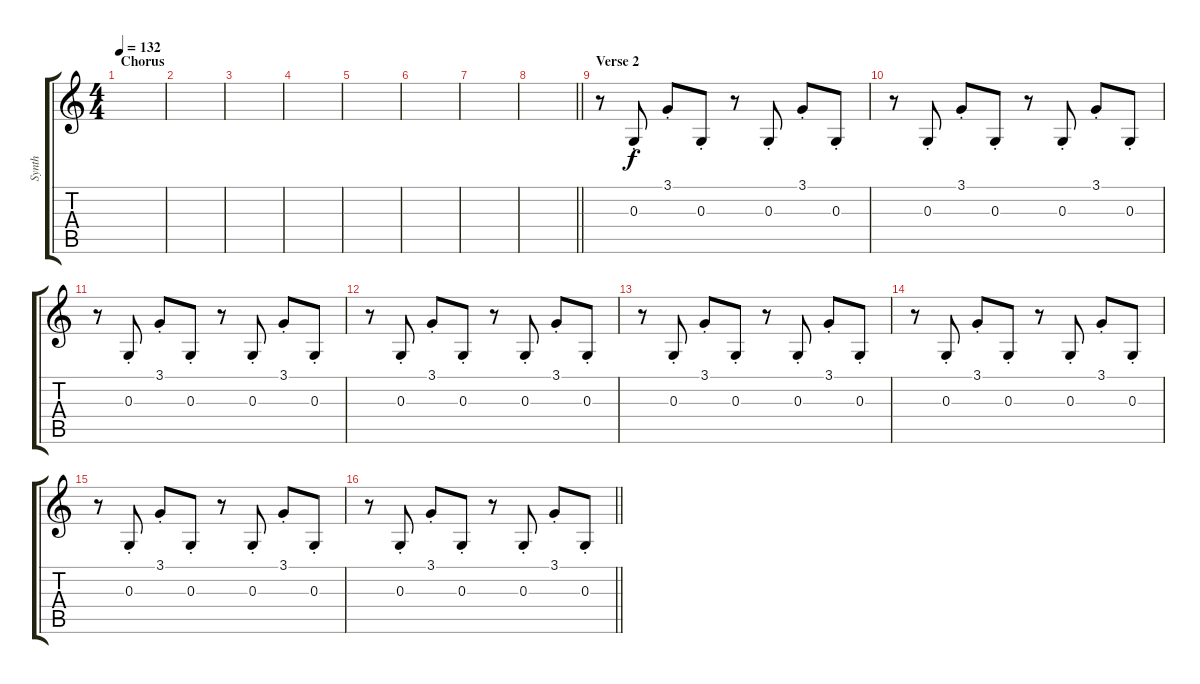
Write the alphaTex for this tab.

\track ("Synth" "Synth") {instrument lead8bassandlead}
\staff {score tabs}
\tuning (E4 B3 G3 D3 A2 E2) {hide}
\ts (4 4)
\section ("" "Chorus")
\tempo 132
\clef g2
\ks c
|
|
|
|
|
|
|
\barLineRight lightlight
|
\section ("" "Verse 2")
r.8 0.3{st}.8 3.1{st}.8 0.3{st}.8 r.8 0.3{st}.8 3.1{st}.8 0.3{st}.8 |
r.8 0.3{st}.8 3.1{st}.8 0.3{st}.8 r.8 0.3{st}.8 3.1{st}.8 0.3{st}.8 |
r.8 0.3{st}.8 3.1{st}.8 0.3{st}.8 r.8 0.3{st}.8 3.1{st}.8 0.3{st}.8 |
r.8 0.3{st}.8 3.1{st}.8 0.3{st}.8 r.8 0.3{st}.8 3.1{st}.8 0.3{st}.8 |
r.8 0.3{st}.8 3.1{st}.8 0.3{st}.8 r.8 0.3{st}.8 3.1{st}.8 0.3{st}.8 |
r.8 0.3{st}.8 3.1{st}.8 0.3{st}.8 r.8 0.3{st}.8 3.1{st}.8 0.3{st}.8 |
r.8 0.3{st}.8 3.1{st}.8 0.3{st}.8 r.8 0.3{st}.8 3.1{st}.8 0.3{st}.8 |
\barLineRight lightlight
r.8 0.3{st}.8 3.1{st}.8 0.3{st}.8 r.8 0.3{st}.8 3.1{st}.8 0.3{st}.8
